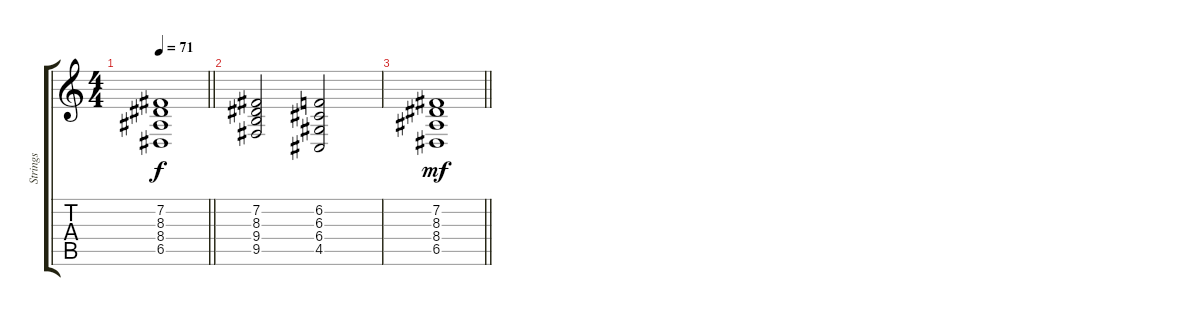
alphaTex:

\track ("Strings" "Strings") {instrument synthstrings1}
\staff {score tabs}
\tuning (E4 B3 G3 D3 A2 E2) {hide}
\ts (4 4)
\tempo 71
\clef g2
\barLineRight lightlight
\ks c
(7.2 8.3 8.4 6.5).1{dy f} |
(7.2 8.3 9.4 9.5).2 (6.2 6.3 6.4 4.5).2 |
\barLineRight lightlight
(7.2 8.3 8.4 6.5).1{dy mf}
